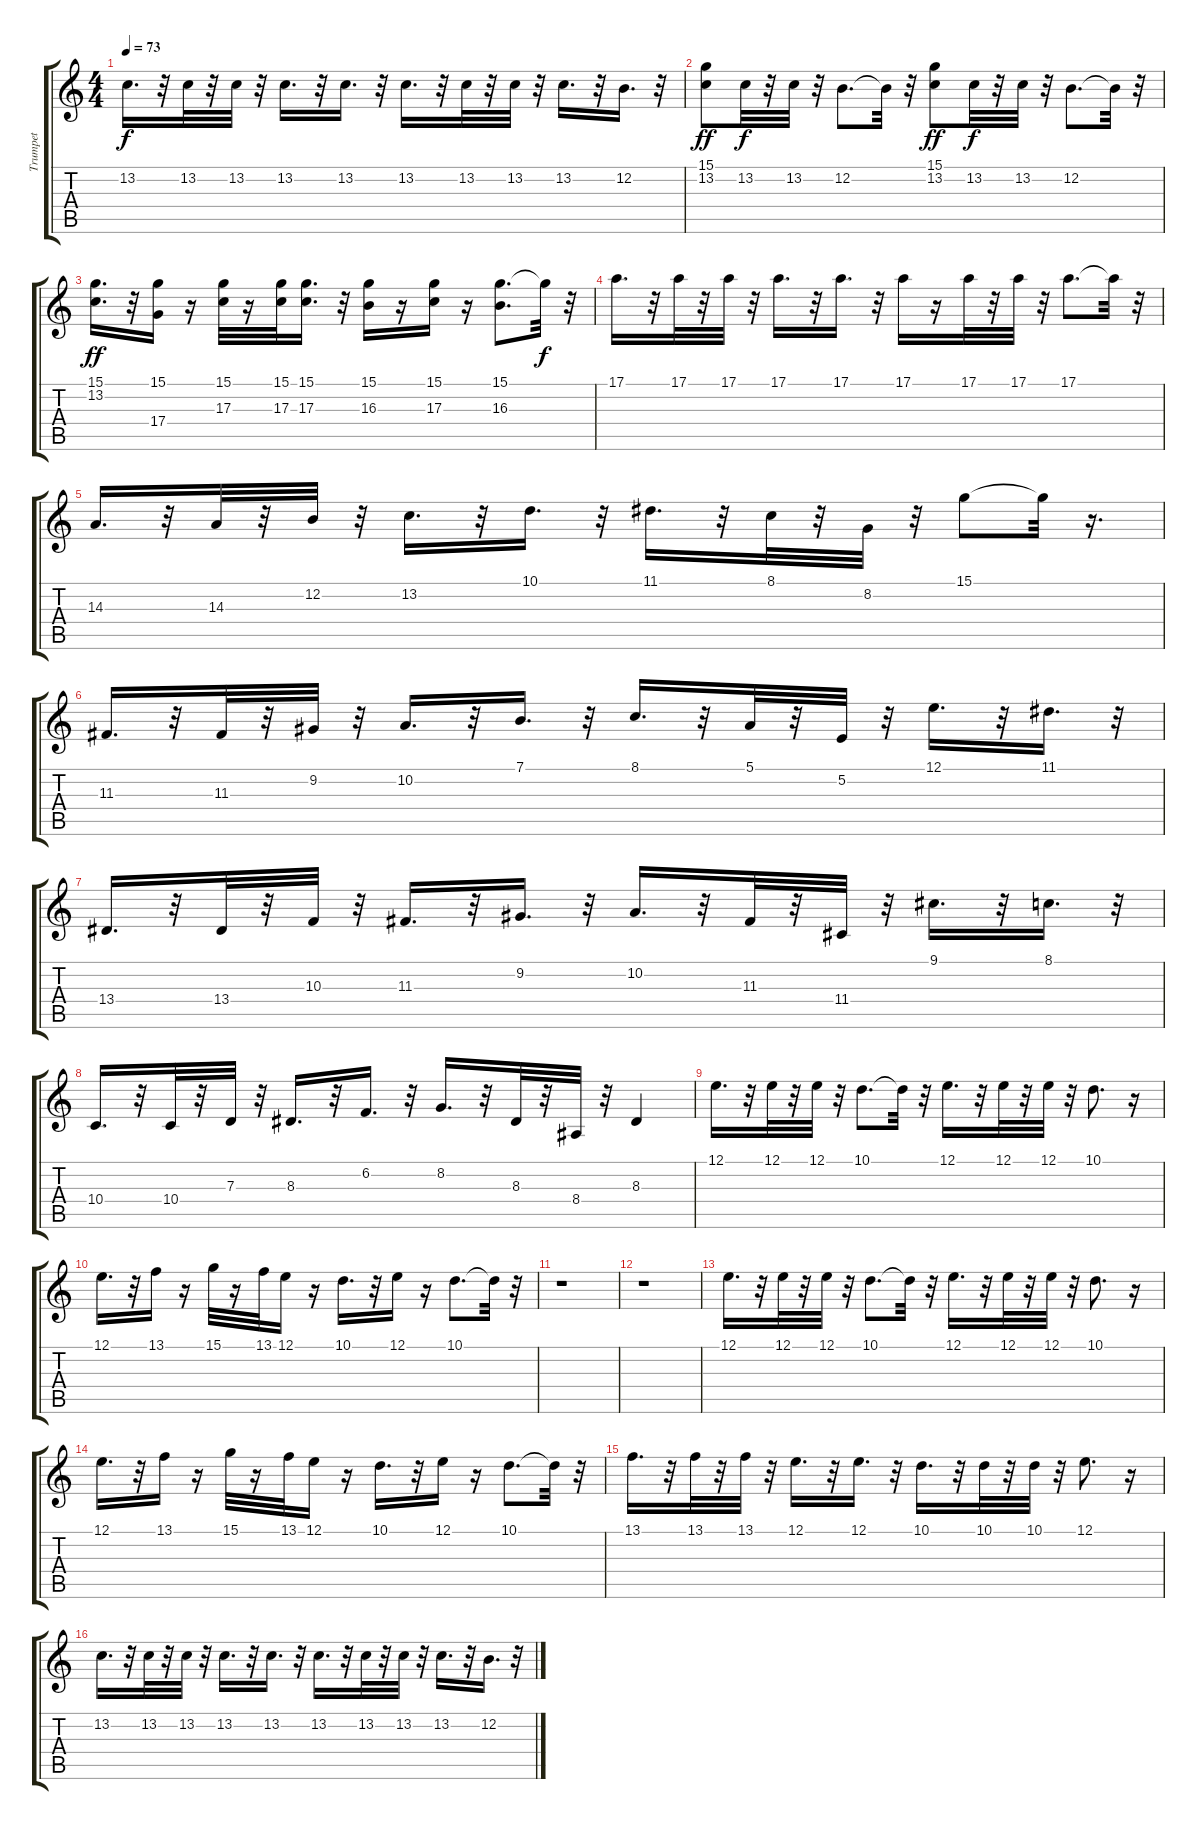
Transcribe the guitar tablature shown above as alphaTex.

\track ("Trumpet" "Trumpet") {instrument trumpet}
\staff {score tabs}
\tuning (E4 B3 G3 D3 A2 E2) {hide}
\ts (4 4)
\tempo 73
\clef g2
\ks c
13.2.16{d dy f} r.32 13.2.32 r.32 13.2.32 r.32 13.2.16{d} r.32 13.2.16{d} r.32 13.2.16{d} r.32 13.2.32 r.32 13.2.32 r.32 13.2.16{d} r.32 12.2.16{d} r.32 |
(15.1 13.2).8{dy ff} 13.2.32{dy f} r.32 13.2.32 r.32 12.2.8{d} 12.2{t}.32 r.32 (15.1 13.2).8{dy ff} 13.2.32{dy f} r.32 13.2.32 r.32 12.2.8{d} 12.2{t}.32 r.32 |
(15.1 13.2).16{d dy ff} r.32 (15.1 17.4).16 r.16 (15.1 17.3).32 r.16 (15.1 17.3).32 (15.1 17.3).16{d} r.32 (15.1 16.3).16 r.16 (15.1 17.3).16 r.16 (15.1 16.3).8{d} 15.1{t}.32{dy f} r.32 |
17.1.16{d} r.32 17.1.32 r.32 17.1.32 r.32 17.1.16{d} r.32 17.1.16{d} r.32 17.1.16 r.16 17.1.32 r.32 17.1.32 r.32 17.1.8{d} 17.1{t}.32 r.32 |
14.3.16{d} r.32 14.3.32 r.32 12.2.32 r.32 13.2.16{d} r.32 10.1.16{d} r.32 11.1.16{d} r.32 8.1.32 r.32 8.2.32 r.32 15.1.8 15.1{t}.32 r.16{d} |
11.3.16{d} r.32 11.3.32 r.32 9.2.32 r.32 10.2.16{d} r.32 7.1.16{d} r.32 8.1.16{d} r.32 5.1.32 r.32 5.2.32 r.32 12.1.16{d} r.32 11.1.16{d} r.32 |
13.4.16{d} r.32 13.4.32 r.32 10.3.32 r.32 11.3.16{d} r.32 9.2.16{d} r.32 10.2.16{d} r.32 11.3.32 r.32 11.4.32 r.32 9.1.16{d} r.32 8.1.16{d} r.32 |
10.4.16{d} r.32 10.4.32 r.32 7.3.32 r.32 8.3.16{d} r.32 6.2.16{d} r.32 8.2.16{d} r.32 8.3.32 r.32 8.4.32 r.32 8.3.4 |
12.1.16{d} r.32 12.1.32 r.32 12.1.32 r.32 10.1.8{d} 10.1{t}.32 r.32 12.1.16{d} r.32 12.1.32 r.32 12.1.32 r.32 10.1.8{d} r.16 |
12.1.16{d} r.32 13.1.16 r.16 15.1.32 r.16 13.1.32 12.1.16 r.16 10.1.16{d} r.32 12.1.16 r.16 10.1.8{d} 10.1{t}.32 r.32 |
r.1 |
r.1 |
12.1.16{d} r.32 12.1.32 r.32 12.1.32 r.32 10.1.8{d} 10.1{t}.32 r.32 12.1.16{d} r.32 12.1.32 r.32 12.1.32 r.32 10.1.8{d} r.16 |
12.1.16{d} r.32 13.1.16 r.16 15.1.32 r.16 13.1.32 12.1.16 r.16 10.1.16{d} r.32 12.1.16 r.16 10.1.8{d} 10.1{t}.32 r.32 |
13.1.16{d} r.32 13.1.32 r.32 13.1.32 r.32 12.1.16{d} r.32 12.1.16{d} r.32 10.1.16{d} r.32 10.1.32 r.32 10.1.32 r.32 12.1.8{d} r.16 |
13.2.16{d} r.32 13.2.32 r.32 13.2.32 r.32 13.2.16{d} r.32 13.2.16{d} r.32 13.2.16{d} r.32 13.2.32 r.32 13.2.32 r.32 13.2.16{d} r.32 12.2.16{d} r.32
